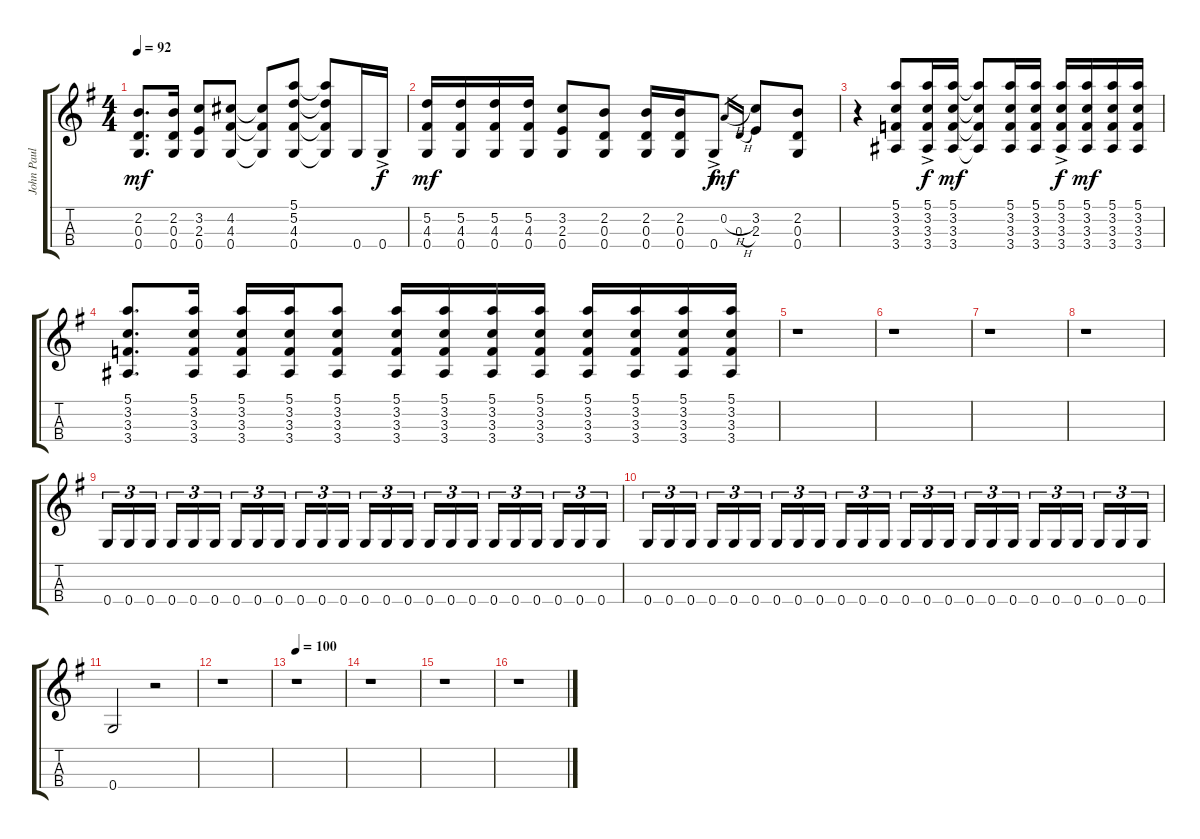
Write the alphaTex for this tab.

\track ("John Paul Jones Mandolin" "John Paul ") {instrument banjo}
\staff {score tabs}
\tuning (E4 A3 D3 G2) {hide}
\displaytranspose 12
\ts (4 4)
\tempo 92
\clef g2
\ks g
(2.2 0.3 0.4).8{d dy mf} (2.2 0.3 0.4).16 (3.2 2.3 0.4).8 (4.2 4.3 0.4).8 (4.2{t} 4.3{t} 0.4{t}).8 (5.1 5.2 4.3 0.4).8 (5.1{t} 5.2{t} 4.3{t} 0.4{t}).8 0.4.16 0.4{ac}.16{dy f} |
(5.2 4.3 0.4).16{dy mf} (5.2 4.3 0.4).16 (5.2 4.3 0.4).16 (5.2 4.3 0.4).16 (3.2 2.3 0.4).8 (2.2 0.3 0.4).8 (2.2 0.3 0.4).16 (2.2 0.3 0.4).16 0.4{ac}.8{dy f} 0.2{h}.16{gr dy mf} 0.3{h}.16{gr} (3.2 2.3).8 (2.2 0.3 0.4).8 |
r.4 (5.1 3.2 3.3 3.4).8 (5.1{ac} 3.2{ac} 3.3{ac} 3.4{ac}).16{dy f} (5.1 3.2 3.3 3.4).16{dy mf} (5.1{t} 3.2{t} 3.3{t} 3.4{t}).8 (5.1 3.2 3.3 3.4).16 (5.1 3.2 3.3 3.4).16 (5.1{ac} 3.2{ac} 3.3{ac} 3.4{ac}).16{dy f} (5.1 3.2 3.3 3.4).16{dy mf} (5.1 3.2 3.3 3.4).16 (5.1 3.2 3.3 3.4).16 |
(5.1 3.2 3.3 3.4).8{d} (5.1 3.2 3.3 3.4).16 (5.1 3.2 3.3 3.4).16 (5.1 3.2 3.3 3.4).16 (5.1 3.2 3.3 3.4).8 (5.1 3.2 3.3 3.4).16 (5.1 3.2 3.3 3.4).16 (5.1 3.2 3.3 3.4).16 (5.1 3.2 3.3 3.4).16 (5.1 3.2 3.3 3.4).16 (5.1 3.2 3.3 3.4).16 (5.1 3.2 3.3 3.4).16 (5.1 3.2 3.3 3.4).16 |
r.1 |
r.1 |
r.1 |
r.1 |
0.4.16{tu (3 2)} 0.4.16{tu (3 2)} 0.4.16{tu (3 2) beam splitsecondary} 0.4.16{tu (3 2)} 0.4.16{tu (3 2)} 0.4.16{tu (3 2)} 0.4.16{tu (3 2)} 0.4.16{tu (3 2)} 0.4.16{tu (3 2) beam splitsecondary} 0.4.16{tu (3 2)} 0.4.16{tu (3 2)} 0.4.16{tu (3 2)} 0.4.16{tu (3 2)} 0.4.16{tu (3 2)} 0.4.16{tu (3 2) beam splitsecondary} 0.4.16{tu (3 2)} 0.4.16{tu (3 2)} 0.4.16{tu (3 2)} 0.4.16{tu (3 2)} 0.4.16{tu (3 2)} 0.4.16{tu (3 2) beam splitsecondary} 0.4.16{tu (3 2)} 0.4.16{tu (3 2)} 0.4.16{tu (3 2)} |
0.4.16{tu (3 2)} 0.4.16{tu (3 2)} 0.4.16{tu (3 2) beam splitsecondary} 0.4.16{tu (3 2)} 0.4.16{tu (3 2)} 0.4.16{tu (3 2)} 0.4.16{tu (3 2)} 0.4.16{tu (3 2)} 0.4.16{tu (3 2) beam splitsecondary} 0.4.16{tu (3 2)} 0.4.16{tu (3 2)} 0.4.16{tu (3 2)} 0.4.16{tu (3 2)} 0.4.16{tu (3 2)} 0.4.16{tu (3 2) beam splitsecondary} 0.4.16{tu (3 2)} 0.4.16{tu (3 2)} 0.4.16{tu (3 2)} 0.4.16{tu (3 2)} 0.4.16{tu (3 2)} 0.4.16{tu (3 2) beam splitsecondary} 0.4.16{tu (3 2)} 0.4.16{tu (3 2)} 0.4.16{tu (3 2)} |
0.4.2 r.2 |
r.1 |
\tempo 100
r.1 |
r.1 |
r.1 |
r.1
